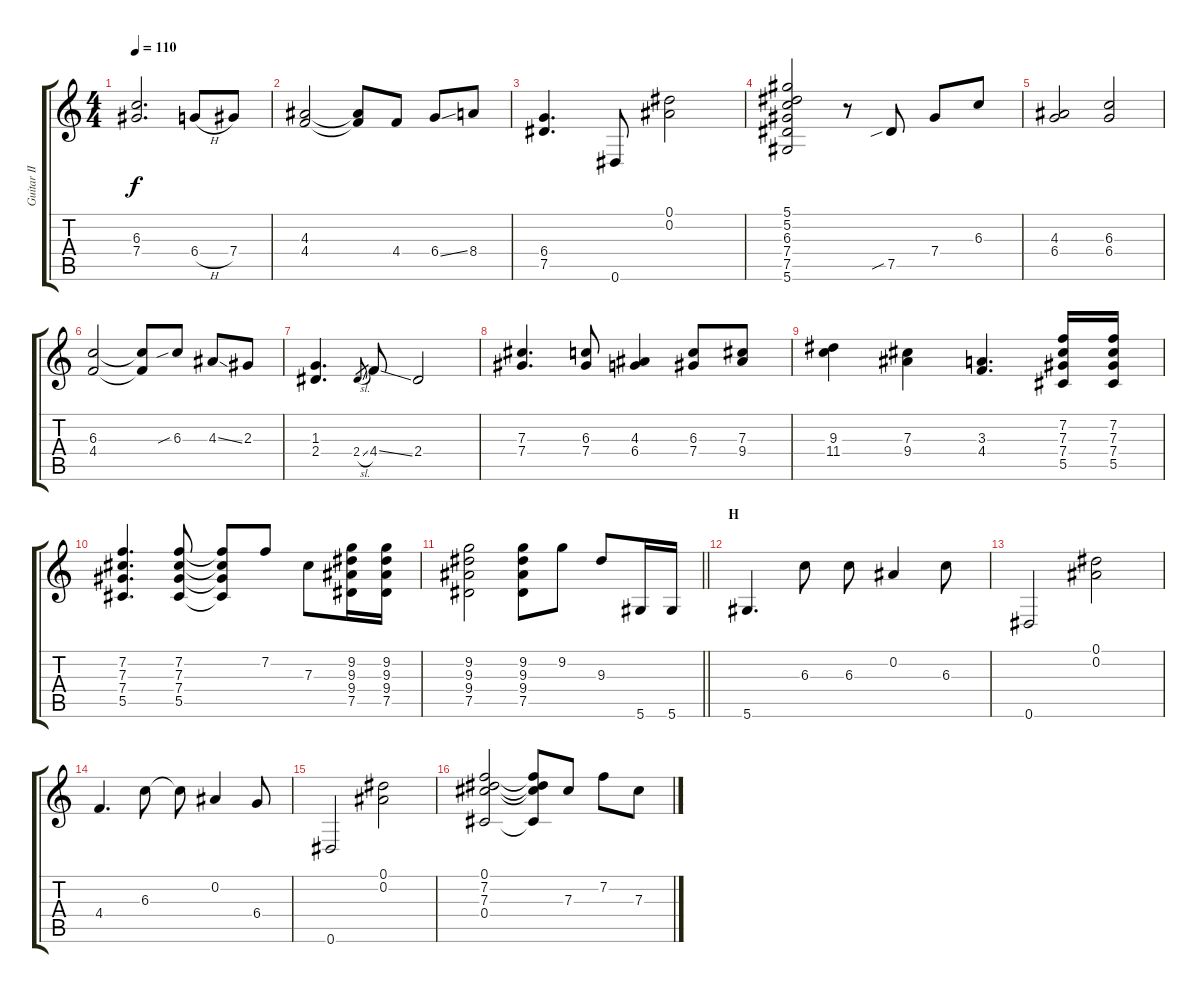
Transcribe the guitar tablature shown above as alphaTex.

\track ("Guitar II" "Guitar II") {instrument acousticguitarsteel}
\staff {score tabs}
\tuning (Eb4 Bb3 Gb3 Db3 Ab2 Eb2) {hide}
\ts (4 4)
\tempo 110
\clef g2
\ks c
(6.3 7.4).2{d dy f} 6.4{h}.8 7.4.8 |
(4.3 4.4).2 (4.3{t} 4.4{t}).8 4.4.8 6.4{ss}.8 8.4.8 |
(6.4 7.5).4{d} 0.6.8 (0.1 0.2).2 |
(5.1 5.2 6.3 7.4 7.5 5.6).2 r.8 7.5{sib}.8 7.4.8 6.3.8 |
(4.3 6.4).2 (6.3 6.4).2 |
(6.3 4.4).2 (6.3{t} 4.4{t}).8 6.3{sib}.8 4.3{ss}.8 2.3.8 |
(1.3 2.4).4{d} 2.4{sl}.8{gr} 4.4{ss}.8 2.4.2 |
(7.3 7.4).4{d} (6.3 7.4).8 (4.3 6.4).4 (6.3 7.4).8 (7.3 9.4).8 |
(9.3 11.4).4 (7.3 9.4).4 (3.3 4.4).4{d} (7.2 7.3 7.4 5.5).16 (7.2 7.3 7.4 5.5).16 |
(7.2 7.3 7.4 5.5).4{d} (7.2 7.3 7.4 5.5).8 (7.2{t} 7.3{t} 7.4{t} 5.5{t}).8 7.2.8 7.3.8 (9.2 9.3 9.4 7.5).16 (9.2 9.3 9.4 7.5).16 |
\barLineRight lightlight
(9.2 9.3 9.4 7.5).2 (9.2 9.3 9.4 7.5).8 9.2.8 9.3.8 5.6.16 5.6.16 |
\section ("" "H")
5.6.4{d} 6.3.8 6.3.8 0.2.4 6.3.8 |
0.6.2 (0.1 0.2).2 |
4.4.4{d} 6.3.8 6.3{t}.8 0.2.4 6.4.8 |
0.6.2 (0.1 0.2).2 |
(0.1 7.2 7.3 0.4).2 (0.1{t} 7.2{t} 7.3{t} 0.4{t}).8 7.3.8 7.2.8 7.3.8
